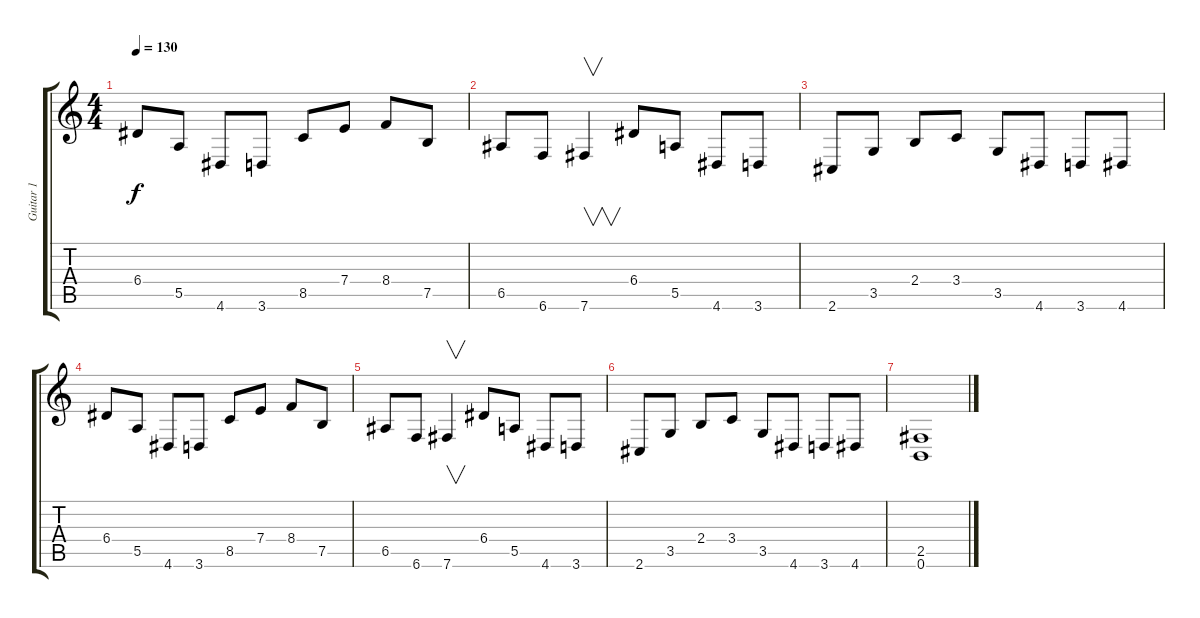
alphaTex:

\track ("Guitar 1" "Guitar 1") {instrument distortionguitar}
\staff {score tabs}
\tuning (B3 Gb3 D3 A2 E2 B1) {hide}
\ts (4 4)
\tempo 130
\clef g2
\ks c
6.4.8{dy f} 5.5.8 4.6.8 3.6.8 8.5.8 7.4.8 8.4.8 7.5.8 |
6.5.8 6.6.8 7.6.4{v} 6.4.8 5.5.8 4.6.8 3.6.8 |
2.6.8 3.5.8 2.4.8 3.4.8 3.5.8 4.6.8 3.6.8 4.6.8 |
6.4.8 5.5.8 4.6.8 3.6.8 8.5.8 7.4.8 8.4.8 7.5.8 |
6.5.8 6.6.8 7.6.4{v} 6.4.8 5.5.8 4.6.8 3.6.8 |
2.6.8 3.5.8 2.4.8 3.4.8 3.5.8 4.6.8 3.6.8 4.6.8 |
(2.5 0.6).1
